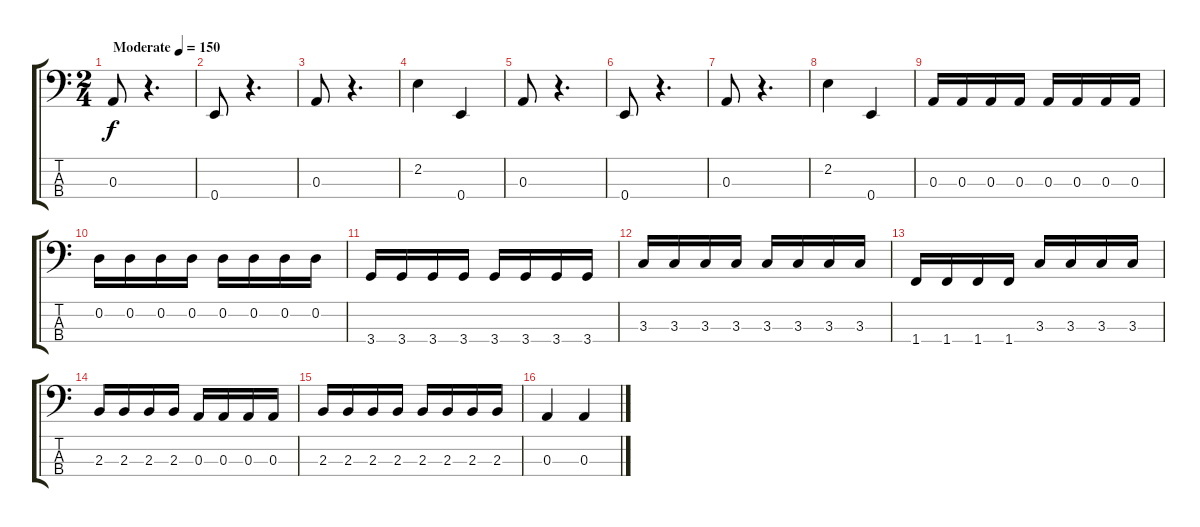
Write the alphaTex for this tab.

\track "" {instrument electricbassfinger}
\staff {score tabs}
\tuning (G2 D2 A1 E1) {hide}
\ts (2 4)
\tempo (150 "Moderate")
\clef f4
\ks c
0.3.8{dy f instrument electricbassfinger} r.4{d} |
0.4.8 r.4{d} |
0.3.8 r.4{d} |
2.2.4 0.4.4 |
0.3.8 r.4{d} |
0.4.8 r.4{d} |
0.3.8 r.4{d} |
2.2.4 0.4.4 |
0.3.16 0.3.16 0.3.16 0.3.16 0.3.16 0.3.16 0.3.16 0.3.16 |
0.2.16 0.2.16 0.2.16 0.2.16 0.2.16 0.2.16 0.2.16 0.2.16 |
3.4.16 3.4.16 3.4.16 3.4.16 3.4.16 3.4.16 3.4.16 3.4.16 |
3.3.16 3.3.16 3.3.16 3.3.16 3.3.16 3.3.16 3.3.16 3.3.16 |
1.4.16 1.4.16 1.4.16 1.4.16 3.3.16 3.3.16 3.3.16 3.3.16 |
2.3.16 2.3.16 2.3.16 2.3.16 0.3.16 0.3.16 0.3.16 0.3.16 |
2.3.16 2.3.16 2.3.16 2.3.16 2.3.16 2.3.16 2.3.16 2.3.16 |
0.3.4 0.3.4
